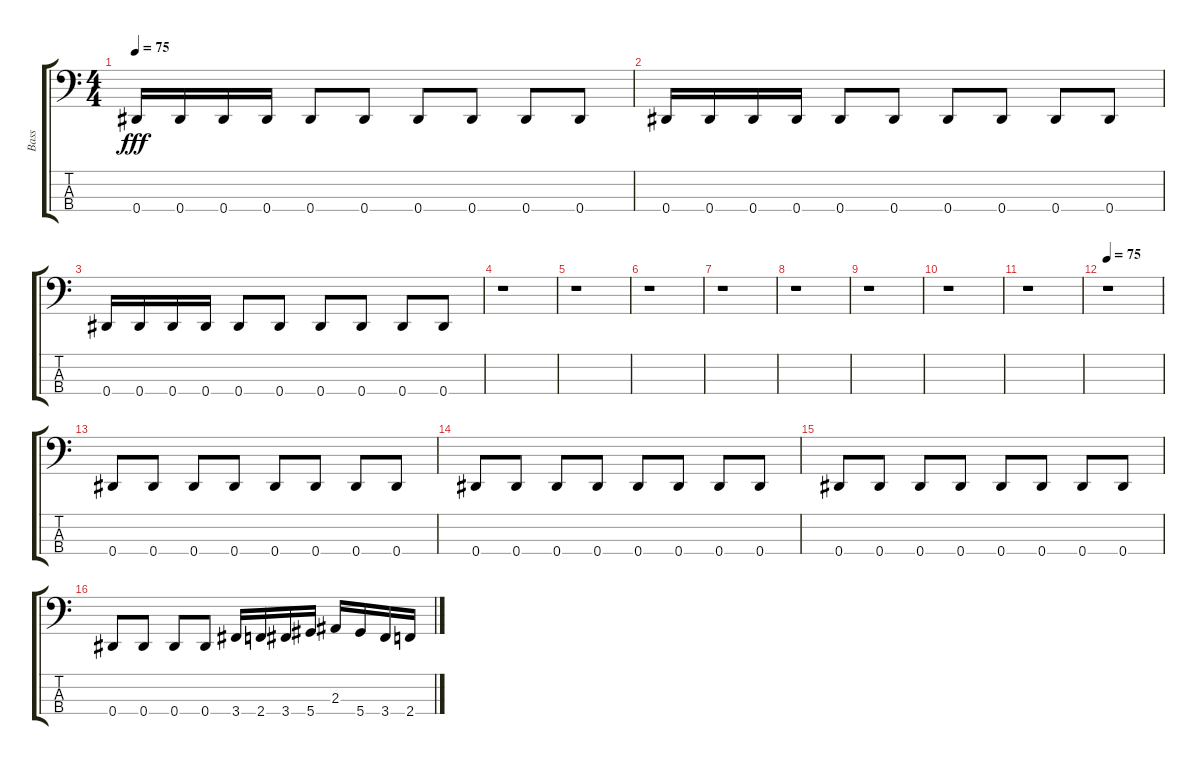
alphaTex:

\track ("Bass" "Bass") {instrument electricbassfinger}
\staff {score tabs}
\tuning (Gb2 Db2 Ab1 Eb1) {hide}
\ts (4 4)
\tempo 75
\clef f4
\ks c
0.4.16{dy fff} 0.4.16 0.4.16 0.4.16 0.4.8 0.4.8 0.4.8 0.4.8 0.4.8 0.4.8 |
0.4.16 0.4.16 0.4.16 0.4.16 0.4.8 0.4.8 0.4.8 0.4.8 0.4.8 0.4.8 |
0.4.16 0.4.16 0.4.16 0.4.16 0.4.8 0.4.8 0.4.8 0.4.8 0.4.8 0.4.8 |
r.1 |
r.1 |
r.1 |
r.1 |
r.1 |
r.1 |
r.1 |
r.1 |
\tempo 75
r.1 |
0.4.8 0.4.8 0.4.8 0.4.8 0.4.8 0.4.8 0.4.8 0.4.8 |
0.4.8 0.4.8 0.4.8 0.4.8 0.4.8 0.4.8 0.4.8 0.4.8 |
0.4.8 0.4.8 0.4.8 0.4.8 0.4.8 0.4.8 0.4.8 0.4.8 |
0.4.8 0.4.8 0.4.8 0.4.8 3.4.16 2.4.16 3.4.16 5.4.16 2.3.16 5.4.16 3.4.16 2.4.16
